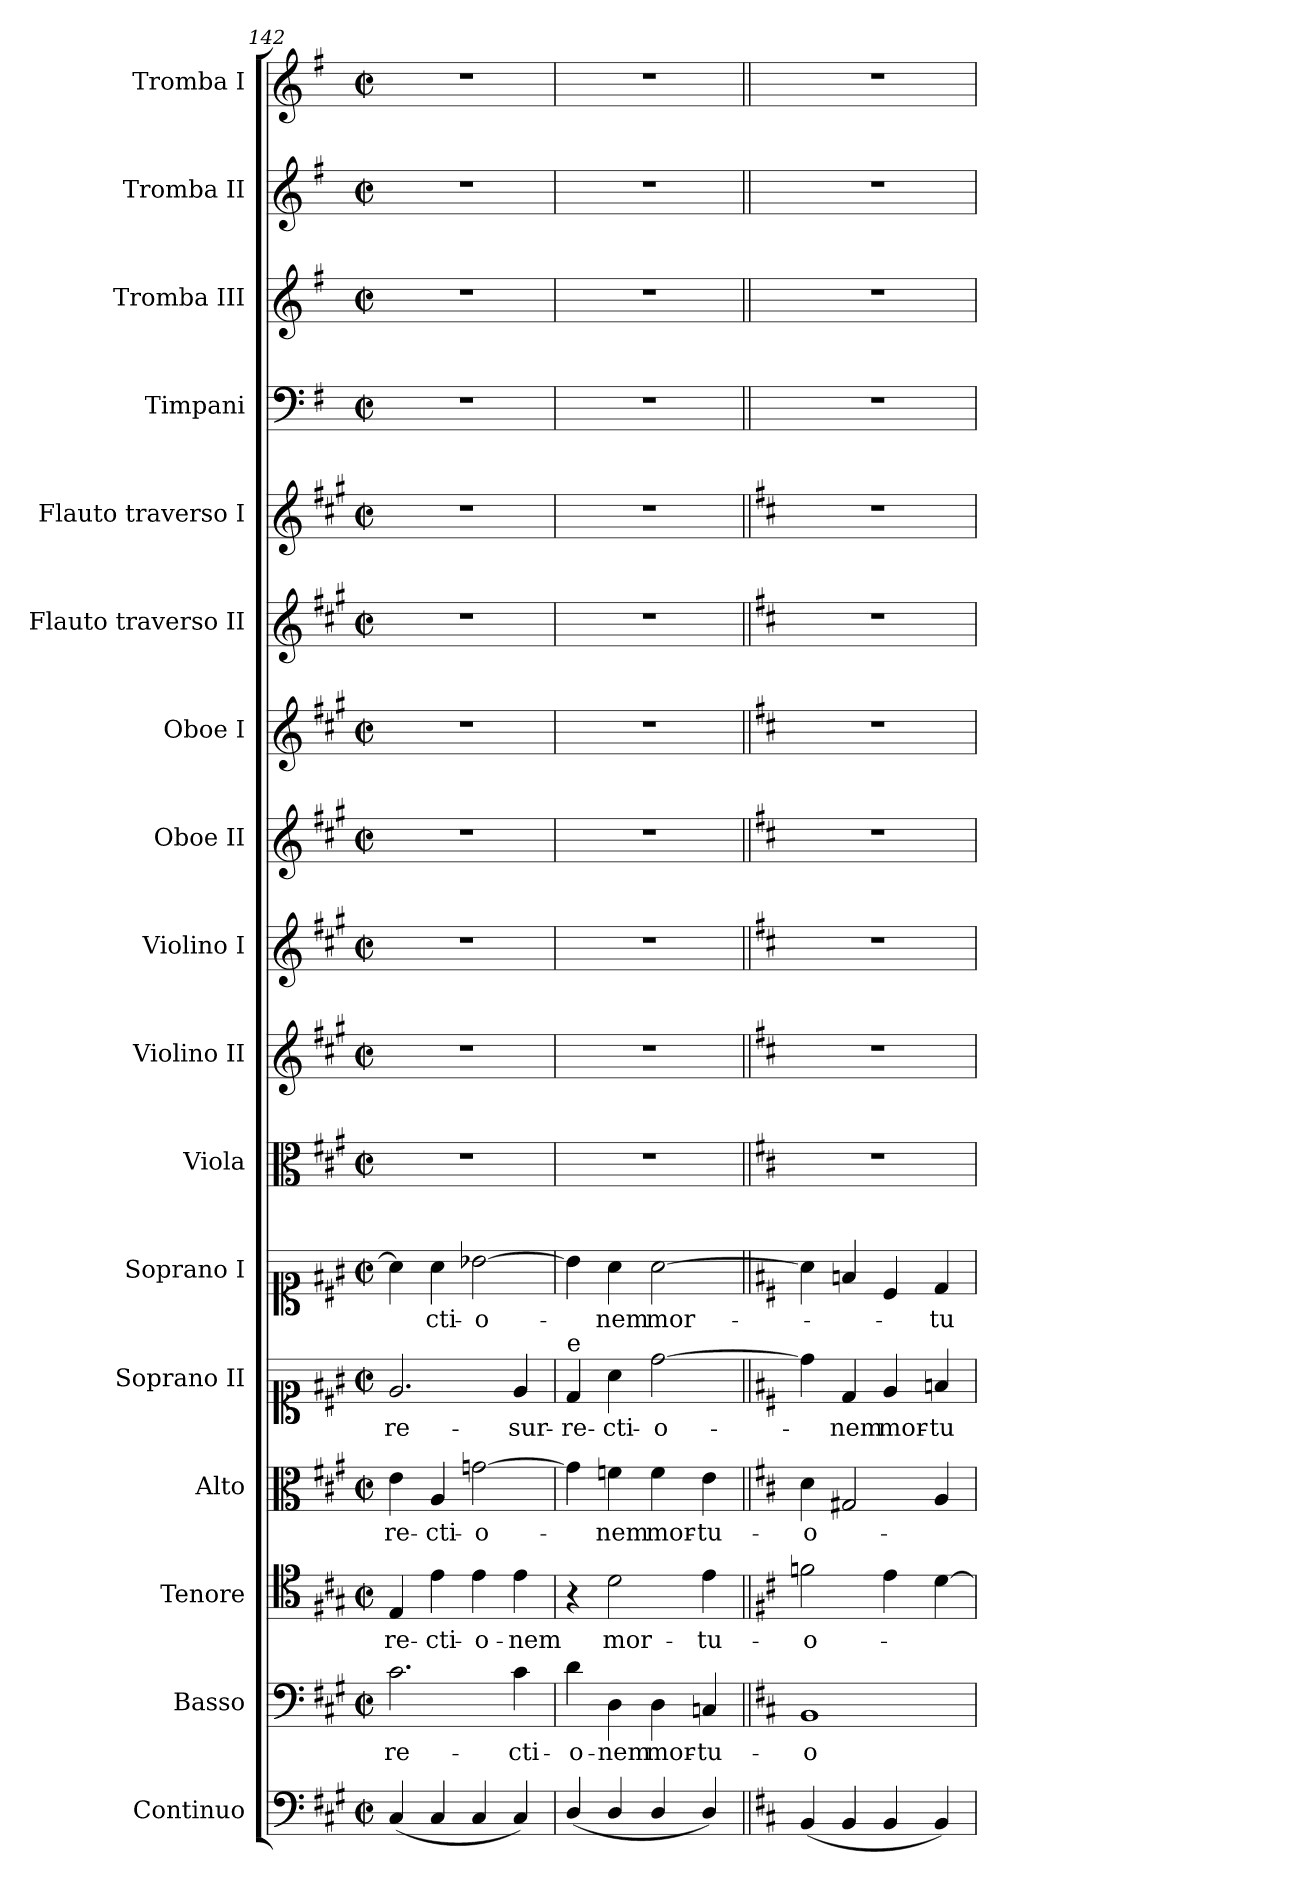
**kern	**kern	**text	**kern	**text	**kern	**text	**kern	**text	**kern	**text	**kern	**kern	**kern	**kern	**kern	**kern	**kern	**kern	**kern	**kern	**kern
*part17	*part16	*part16	*part15	*part15	*part14	*part14	*part13	*part13	*part12	*part12	*part11	*part10	*part9	*part8	*part7	*part6	*part5	*part4	*part3	*part2	*part1
*staff17	*staff16	*staff16	*staff15	*staff15	*staff14	*staff14	*staff13	*staff13	*staff12	*staff12	*staff11	*staff10	*staff9	*staff8	*staff7	*staff6	*staff5	*staff4	*staff3	*staff2	*staff1
*I"Continuo	*I"Basso	*	*I"Tenore	*	*I"Alto	*	*I"Soprano II	*	*I"Soprano I	*	*I"Viola	*I"Violino II	*I"Violino I	*I"Oboe II	*I"Oboe I	*I"Flauto traverso II	*I"Flauto traverso I	*I"Timpani	*I"Tromba III	*I"Tromba II	*I"Tromba I
*I'Cont.	*I'B.	*	*I'T.	*	*I'A.	*	*I'S. II	*	*I'S. I	*	*I'Vla.	*I'Vln. II	*I'Vln. I	*I'Ob. II	*I'Ob. I	*I'Fl. trv. II	*I'Fl. trv. I	*I'Timp.	*I'Tr. III	*I'Tr. II	*I'Tr. I
*clefF4	*clefF4	*	*clefC4	*	*clefC3	*	*clefC1	*	*clefC1	*	*clefC3	*clefG2	*clefG2	*clefG2	*clefG2	*clefG2	*clefG2	*clefF4	*clefG2	*clefG2	*clefG2
*	*	*	*	*	*	*	*	*	*	*	*	*	*	*	*	*	*	*ITrd-1c-2	*ITrd-1c-2	*ITrd-1c-2	*ITrd-1c-2
*k[f#c#g#]	*k[f#c#g#]	*	*k[f#c#g#]	*	*k[f#c#g#]	*	*k[f#c#g#]	*	*k[f#c#g#]	*	*k[f#c#g#]	*k[f#c#g#]	*k[f#c#g#]	*k[f#c#g#]	*k[f#c#g#]	*k[f#c#g#]	*k[f#c#g#]	*k[f#c#g#]	*k[f#c#g#]	*k[f#c#g#]	*k[f#c#g#]
*M2/2	*M2/2	*	*M2/2	*	*M2/2	*	*M2/2	*	*M2/2	*	*M2/2	*M2/2	*M2/2	*M2/2	*M2/2	*M2/2	*M2/2	*M2/2	*M2/2	*M2/2	*M2/2
*met(c|)	*met(c|)	*	*met(c|)	*	*met(c|)	*	*met(c|)	*	*met(c|)	*	*met(c|)	*met(c|)	*met(c|)	*met(c|)	*met(c|)	*met(c|)	*met(c|)	*met(c|)	*met(c|)	*met(c|)	*met(c|)
=142	=142	=142	=142	=142	=142	=142	=142	=142	=142	=142	=142	=142	=142	=142	=142	=142	=142	=142	=142	=142	=142
(4C#/	2.c#\	-re-	4E/	-re-	4e\	-re-	2.e/	re-	4a\]	.	1r	1r	1r	1r	1r	1r	1r	1r	1r	1r	1r
4C#/	.	.	4e\	-cti-	4A/	-cti-	.	.	4a\	-cti-	.	.	.	.	.	.	.	.	.	.	.
4C#/	.	.	4e\	-o-	[2gn\	-o-	.	.	[2b-X\	-o-	.	.	.	.	.	.	.	.	.	.	.
4C#/)	4c#\	-cti-	4e\	-nem	.	.	4e/	-sur-	.	.	.	.	.	.	.	.	.	.	.	.	.
=143	=143	=143	=143	=143	=143	=143	=143	=143	=143	=143	=143	=143	=143	=143	=143	=143	=143	=143	=143	=143	=143
!	!	!	!	!	!	!	!LO:TX:a:t=e	!	!	!	!	!	!	!	!	!	!	!	!	!	!
(4D/	4d\	-o-	4r	.	4g\]	.	4d/	-re-	4b-\]	.	1r	1r	1r	1r	1r	1r	1r	1r	1r	1r	1r
4D/	4D\	-nem	2d\	mor-	4fn\	-nem	4a\	-cti-	4a\	-nem	.	.	.	.	.	.	.	.	.	.	.
4D/	4D\	mor-	.	.	4f\	mor-	[2dd\	-o-	[2a\	mor-	.	.	.	.	.	.	.	.	.	.	.
4D/)	4Cn/	-tu-	4e\	-tu-	4e\	-tu-	.	.	.	.	.	.	.	.	.	.	.	.	.	.	.
=144||	=144||	=144||	=144||	=144||	=144||	=144||	=144||	=144||	=144||	=144||	=144||	=144||	=144||	=144||	=144||	=144||	=144||	=144||	=144||	=144||	=144||
*k[f#c#]	*k[f#c#]	*	*k[f#c#]	*	*k[f#c#]	*	*k[f#c#]	*	*k[f#c#]	*	*k[f#c#]	*k[f#c#]	*k[f#c#]	*k[f#c#]	*k[f#c#]	*k[f#c#]	*k[f#c#]	*k[f#c#]	*k[f#c#]	*k[f#c#]	*k[f#c#]
(4BB/	1BB	-o-	2fn\	-o-	4d\	-o-	4dd\]	.	4a\]	.	1r	1r	1r	1r	1r	1r	1r	1r	1r	1r	1r
4BB/	.	.	.	.	2G#X/	.	4d/	-nem	4fn/	.	.	.	.	.	.	.	.	.	.	.	.
4BB/	.	.	4e\	.	.	.	4e/	mor-	4c#/	.	.	.	.	.	.	.	.	.	.	.	.
4BB/)	.	.	[4d\	.	4A/	.	4fn/	-tu-	4d/	-tu-	.	.	.	.	.	.	.	.	.	.	.
=	=	=	=	=	=	=	=	=	=	=	=	=	=	=	=	=	=	=	=	=	=
*-	*-	*-	*-	*-	*-	*-	*-	*-	*-	*-	*-	*-	*-	*-	*-	*-	*-	*-	*-	*-	*-
